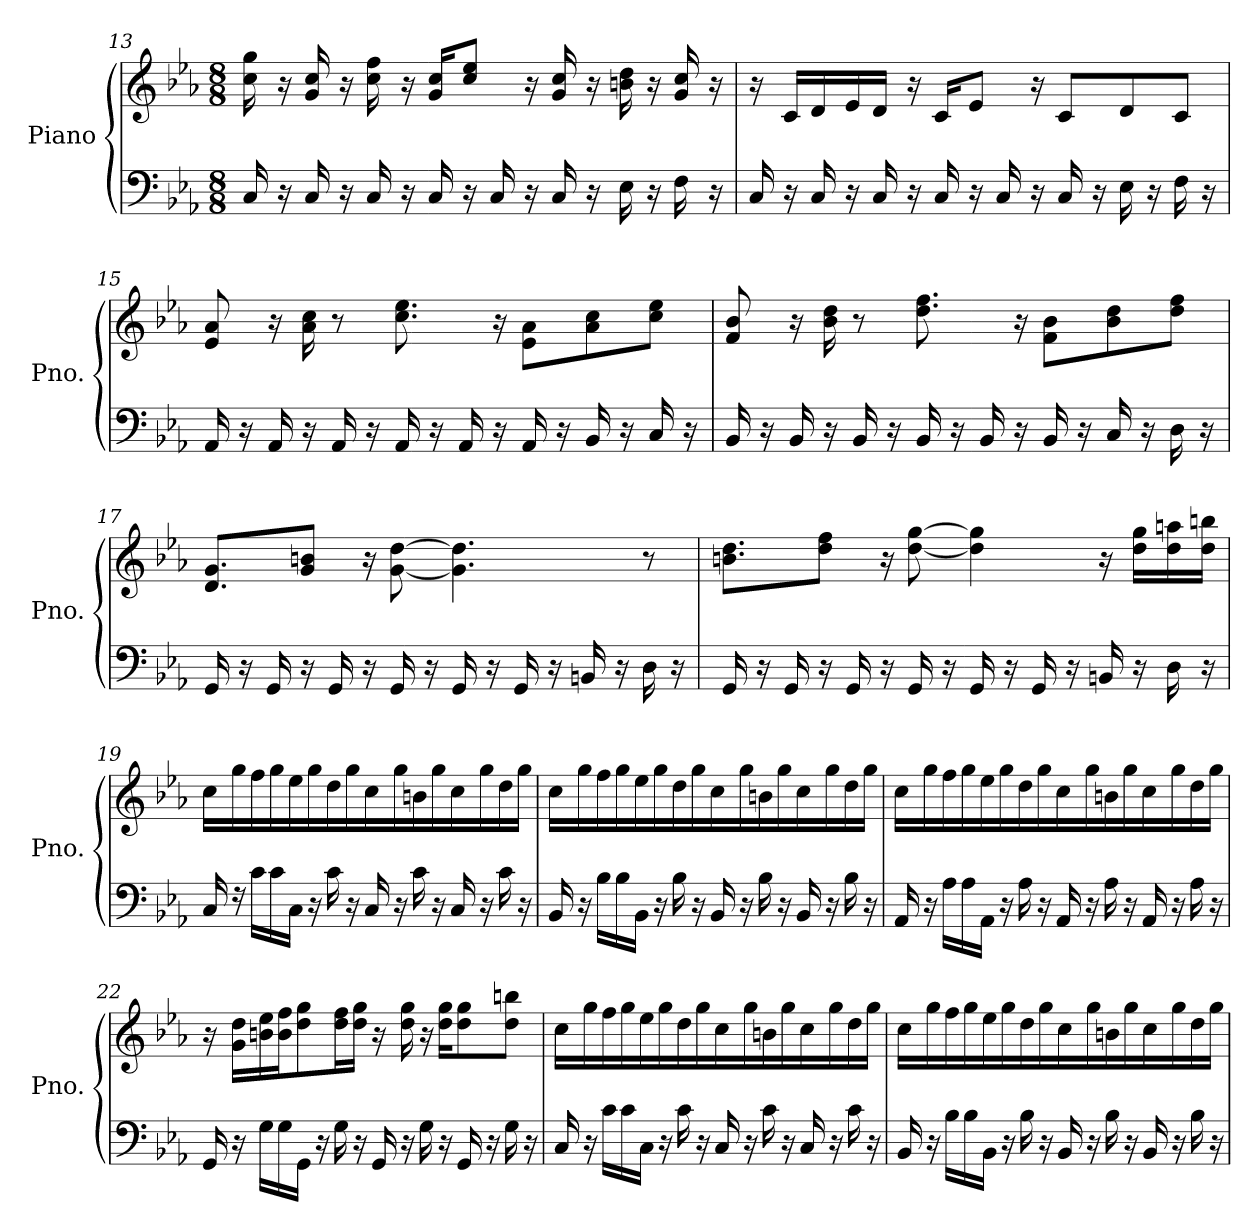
**kern	**kern
*part1	*part1
*staff2	*staff1
*I"Piano	*
*I'Pno.	*
!!LO:LB:g=z
*clefF4	*clefG2
*k[b-e-a-]	*k[b-e-a-]
*E-:	*E-:
*M8/8	*M8/8
=13	=13
16C/	16cc\ 16gg\
16r	16r
16C/	16g/ 16cc/
16r	16r
16C/	16cc\ 16ff\
16r	16r
16C/	16g/ 16cc/KL
16r	8cc/ 8ee-/J
16C/	.
16r	16r
16C/	16g/ 16cc/
16r	16r
16E-\	16bn\ 16dd\
16r	16r
16F\	16g/ 16cc/
16r	16r
=14	=14
16C/	16r
16r	16c/LL
16C/	16d/
16r	16e-/
16C/	16d/JJ
16r	16r
16C/	16c/KL
16r	8e-/J
16C/	.
16r	16r
16C/	8c/L
16r	.
16E-\	8d/
16r	.
16F\	8c/J
16r	.
!!LO:LB:g=z
=15	=15
16AA-/	8e-/ 8a-/
16r	.
16AA-/	16r
16r	16a-\ 16cc\
16AA-/	8r
16r	.
16AA-/	8.cc\ 8.ee-\
16r	.
16AA-/	.
16r	16r
16AA-/	8e-\ 8a-\L
16r	.
16BB-/	8a-\ 8cc\
16r	.
16C/	8cc\ 8ee-\J
16r	.
=16	=16
16BB-/	8f/ 8b-/
16r	.
16BB-/	16r
16r	16b-\ 16dd\
16BB-/	8r
16r	.
16BB-/	8.dd\ 8.ff\
16r	.
16BB-/	.
16r	16r
16BB-/	8f\ 8b-\L
16r	.
16C/	8b-\ 8dd\
16r	.
16D\	8dd\ 8ff\J
16r	.
!!LO:LB:g=z
=17	=17
16GG/	8.d/ 8.g/L
16r	.
16GG/	.
16r	8g/ 8bn/J
16GG/	.
16r	16r
16GG/	[8g\ [8dd\
16r	.
16GG/	4.g\] 4.dd\]
16r	.
16GG/	.
16r	.
16BBn/	.
16r	.
16D\	8r
16r	.
=18	=18
16GG/	8.bn\ 8.dd\L
16r	.
16GG/	.
16r	8dd\ 8ff\J
16GG/	.
16r	16r
16GG/	[8dd\ [8gg\
16r	.
16GG/	4dd\] 4gg\]
16r	.
16GG/	.
16r	.
16BBn/	16r
16r	16dd\ 16gg\LL
16D\	16dd\ 16aan\
16r	16dd\ 16bbn\JJ
!!LO:LB:g=z
=19	=19
16C/	16cc\LL
16rF	16gg\
16c\LL	16ff\
16c\	16gg\
16C\JJ	16ee-\
16r	16gg\
16c\	16dd\
16r	16gg\
16C/	16cc\
16r	16gg\
16c\	16bn\
16r	16gg\
16C/	16cc\
16r	16gg\
16c\	16dd\
16r	16gg\JJ
=20	=20
16BB-/	16cc\LL
16r	16gg\
16B-\LL	16ff\
16B-\	16gg\
16BB-\JJ	16ee-\
16r	16gg\
16B-\	16dd\
16r	16gg\
16BB-/	16cc\
16r	16gg\
16B-\	16bn\
16r	16gg\
16BB-/	16cc\
16r	16gg\
16B-\	16dd\
16r	16gg\JJ
!!LO:PB:g=z
=21	=21
16AA-/	16cc\LL
16r	16gg\
16A-\LL	16ff\
16A-\	16gg\
16AA-\JJ	16ee-\
16r	16gg\
16A-\	16dd\
16r	16gg\
16AA-/	16cc\
16r	16gg\
16A-\	16bn\
16r	16gg\
16AA-/	16cc\
16r	16gg\
16A-\	16dd\
16r	16gg\JJ
=22	=22
16GG/	16r
16r	16g\ 16dd\LL
16G\LL	16bn\ 16ee-\
16G\	16b\ 16ff\J
16GG\JJ	8dd\ 8gg\
16r	.
16G\	16dd\ 16ff\L
16r	16dd\ 16gg\JJ
16GG/	16r
16r	16dd\ 16gg\
16G\	16r
16r	16dd\ 16gg\KL
16GG/	8dd\ 8gg\
16r	.
16G\	8dd\ 8bbn\J
16r	.
!!LO:LB:g=z
=23	=23
16C/	16cc\LL
16r	16gg\
16c\LL	16ff\
16c\	16gg\
16C\JJ	16ee-\
16r	16gg\
16c\	16dd\
16r	16gg\
16C/	16cc\
16r	16gg\
16c\	16bn\
16r	16gg\
16C/	16cc\
16r	16gg\
16c\	16dd\
16r	16gg\JJ
=24	=24
16BB-/	16cc\LL
16r	16gg\
16B-\LL	16ff\
16B-\	16gg\
16BB-\JJ	16ee-\
16r	16gg\
16B-\	16dd\
16r	16gg\
16BB-/	16cc\
16r	16gg\
16B-\	16bn\
16r	16gg\
16BB-/	16cc\
16r	16gg\
16B-\	16dd\
16r	16gg\JJ
=	=
*-	*-
